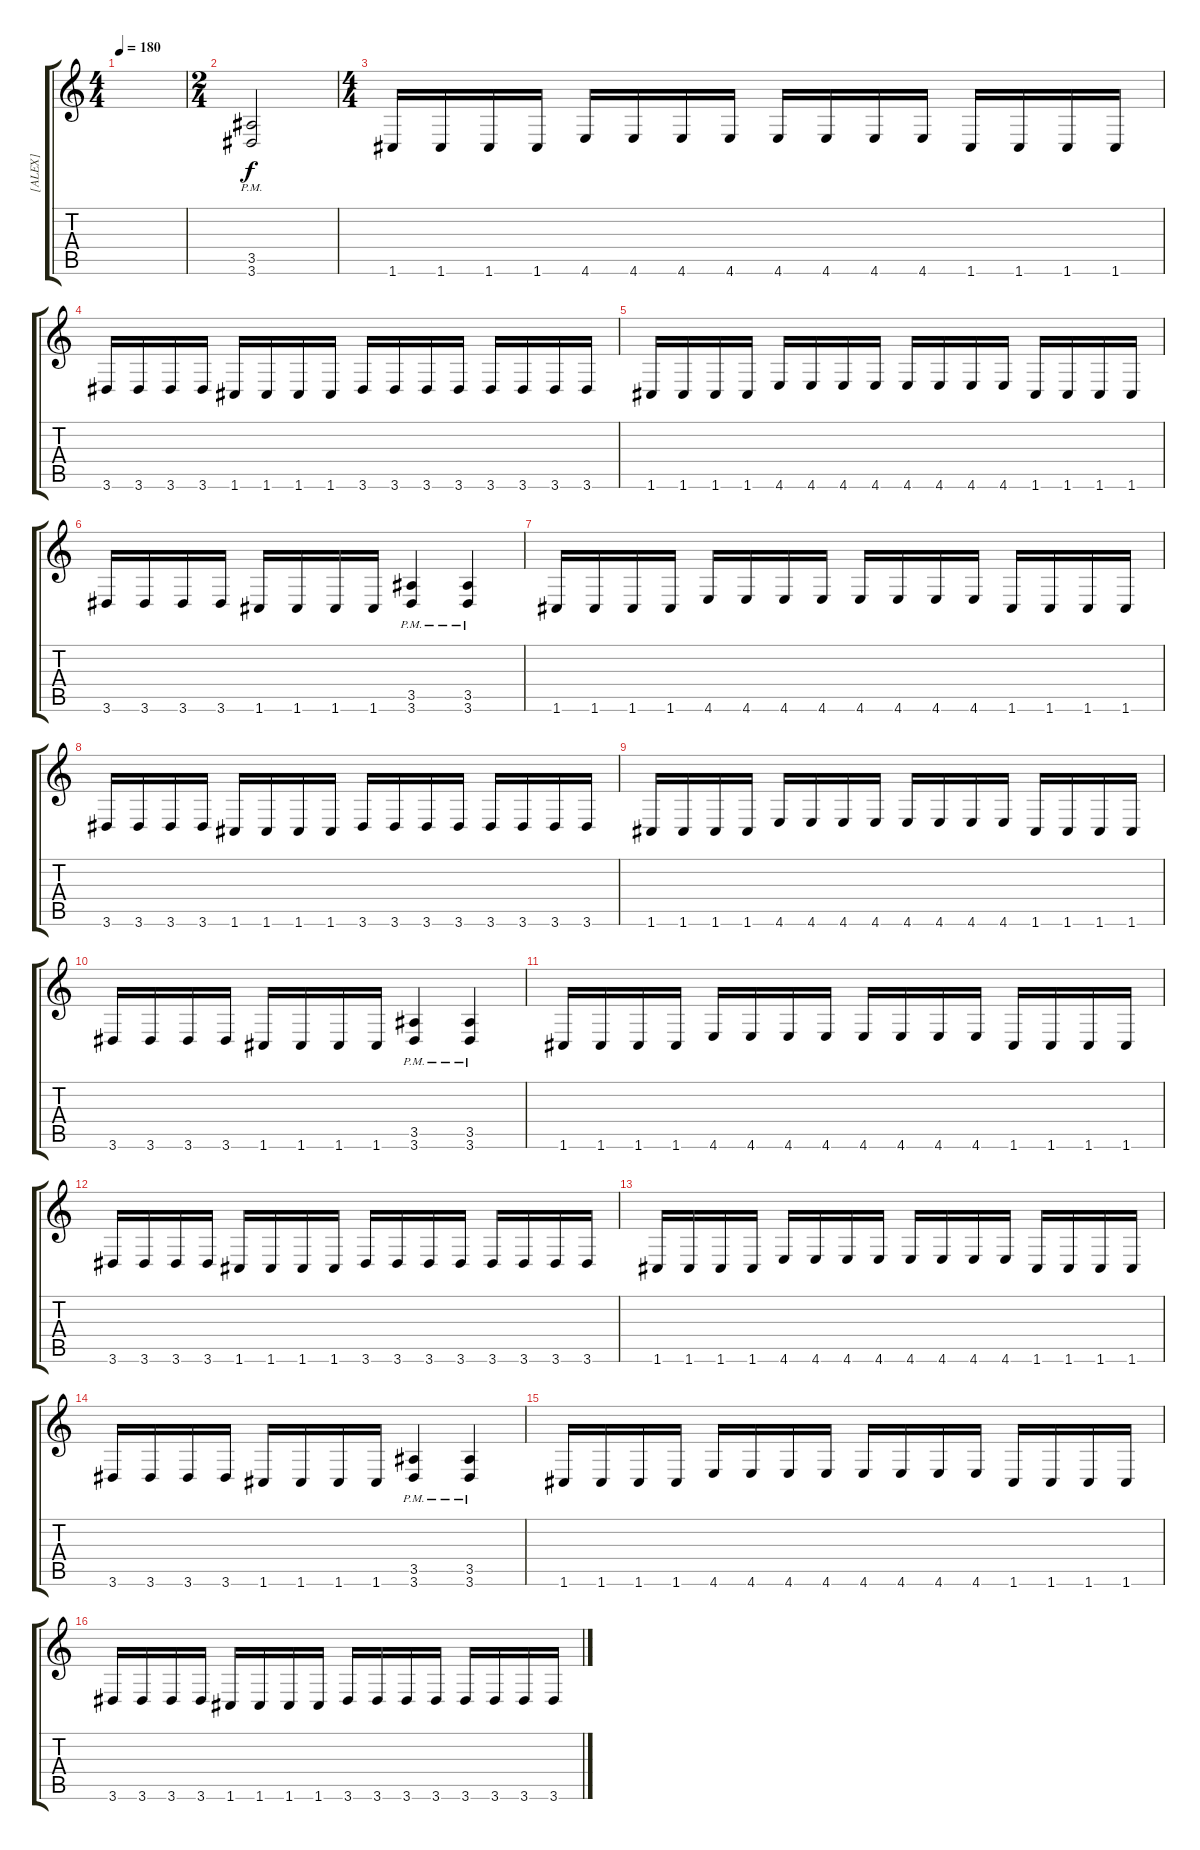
\track ("[ALEX]" "[ALEX]") {instrument overdrivenguitar}
\staff {score tabs}
\tuning (D4 A3 F3 C3 G2 C2) {hide}
\ts (4 4)
\tempo 180
\clef g2
\ks c
|
\ts (2 4)
(3.5{pm} 3.6{pm}).2 |
\ts (4 4)
1.6.16 1.6.16 1.6.16 1.6.16 4.6.16 4.6.16 4.6.16 4.6.16 4.6.16 4.6.16 4.6.16 4.6.16 1.6.16 1.6.16 1.6.16 1.6.16 |
3.6.16 3.6.16 3.6.16 3.6.16 1.6.16 1.6.16 1.6.16 1.6.16 3.6.16 3.6.16 3.6.16 3.6.16 3.6.16 3.6.16 3.6.16 3.6.16 |
1.6.16 1.6.16 1.6.16 1.6.16 4.6.16 4.6.16 4.6.16 4.6.16 4.6.16 4.6.16 4.6.16 4.6.16 1.6.16 1.6.16 1.6.16 1.6.16 |
3.6.16 3.6.16 3.6.16 3.6.16 1.6.16 1.6.16 1.6.16 1.6.16 (3.5{pm} 3.6{pm}).4 (3.5{pm} 3.6{pm}).4 |
1.6.16 1.6.16 1.6.16 1.6.16 4.6.16 4.6.16 4.6.16 4.6.16 4.6.16 4.6.16 4.6.16 4.6.16 1.6.16 1.6.16 1.6.16 1.6.16 |
3.6.16 3.6.16 3.6.16 3.6.16 1.6.16 1.6.16 1.6.16 1.6.16 3.6.16 3.6.16 3.6.16 3.6.16 3.6.16 3.6.16 3.6.16 3.6.16 |
1.6.16 1.6.16 1.6.16 1.6.16 4.6.16 4.6.16 4.6.16 4.6.16 4.6.16 4.6.16 4.6.16 4.6.16 1.6.16 1.6.16 1.6.16 1.6.16 |
3.6.16 3.6.16 3.6.16 3.6.16 1.6.16 1.6.16 1.6.16 1.6.16 (3.5{pm} 3.6{pm}).4 (3.5{pm} 3.6{pm}).4 |
1.6.16 1.6.16 1.6.16 1.6.16 4.6.16 4.6.16 4.6.16 4.6.16 4.6.16 4.6.16 4.6.16 4.6.16 1.6.16 1.6.16 1.6.16 1.6.16 |
3.6.16 3.6.16 3.6.16 3.6.16 1.6.16 1.6.16 1.6.16 1.6.16 3.6.16 3.6.16 3.6.16 3.6.16 3.6.16 3.6.16 3.6.16 3.6.16 |
1.6.16 1.6.16 1.6.16 1.6.16 4.6.16 4.6.16 4.6.16 4.6.16 4.6.16 4.6.16 4.6.16 4.6.16 1.6.16 1.6.16 1.6.16 1.6.16 |
3.6.16 3.6.16 3.6.16 3.6.16 1.6.16 1.6.16 1.6.16 1.6.16 (3.5{pm} 3.6{pm}).4 (3.5{pm} 3.6{pm}).4 |
1.6.16 1.6.16 1.6.16 1.6.16 4.6.16 4.6.16 4.6.16 4.6.16 4.6.16 4.6.16 4.6.16 4.6.16 1.6.16 1.6.16 1.6.16 1.6.16 |
3.6.16 3.6.16 3.6.16 3.6.16 1.6.16 1.6.16 1.6.16 1.6.16 3.6.16 3.6.16 3.6.16 3.6.16 3.6.16 3.6.16 3.6.16 3.6.16
